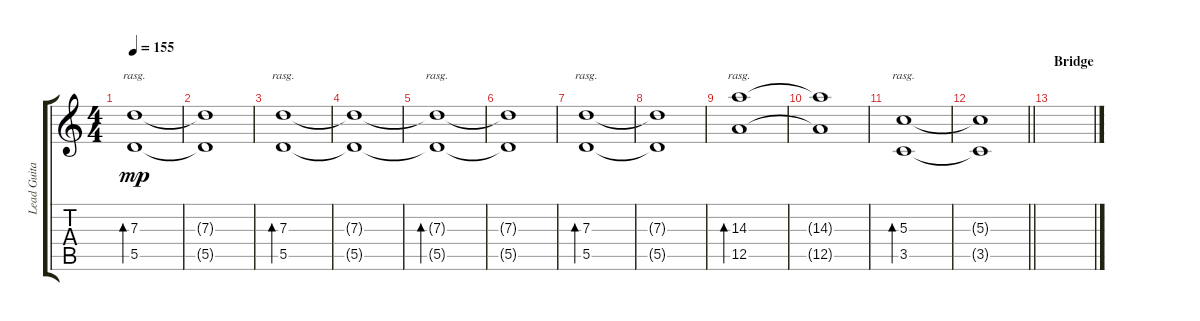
\track ("Lead Guitar" "Lead Guita") {instrument distortionguitar}
\staff {score tabs}
\tuning (E4 B3 G3 D3 A2 E2) {hide}
\ts (4 4)
\tempo 155
\clef g2
\ks c
(7.3{t} 5.5{t}).1{bd 480 rasg ii dy mp} |
(7.3{t} 5.5{t}).1 |
(7.3 5.5).1{bd 480 rasg ii} |
(7.3{t} 5.5{t}).1 |
(7.3{t} 5.5{t}).1{bd 480 rasg ii} |
(7.3{t} 5.5{t}).1 |
(7.3 5.5).1{bd 480 rasg ii} |
(7.3{t} 5.5{t}).1 |
(14.3 12.5).1{bd 480 rasg ii} |
(14.3{t} 12.5{t}).1 |
(5.3 3.5).1{bd 480 rasg ii} |
\barLineRight lightlight
(5.3{t} 3.5{t}).1 |
\section ("" "Bridge")
